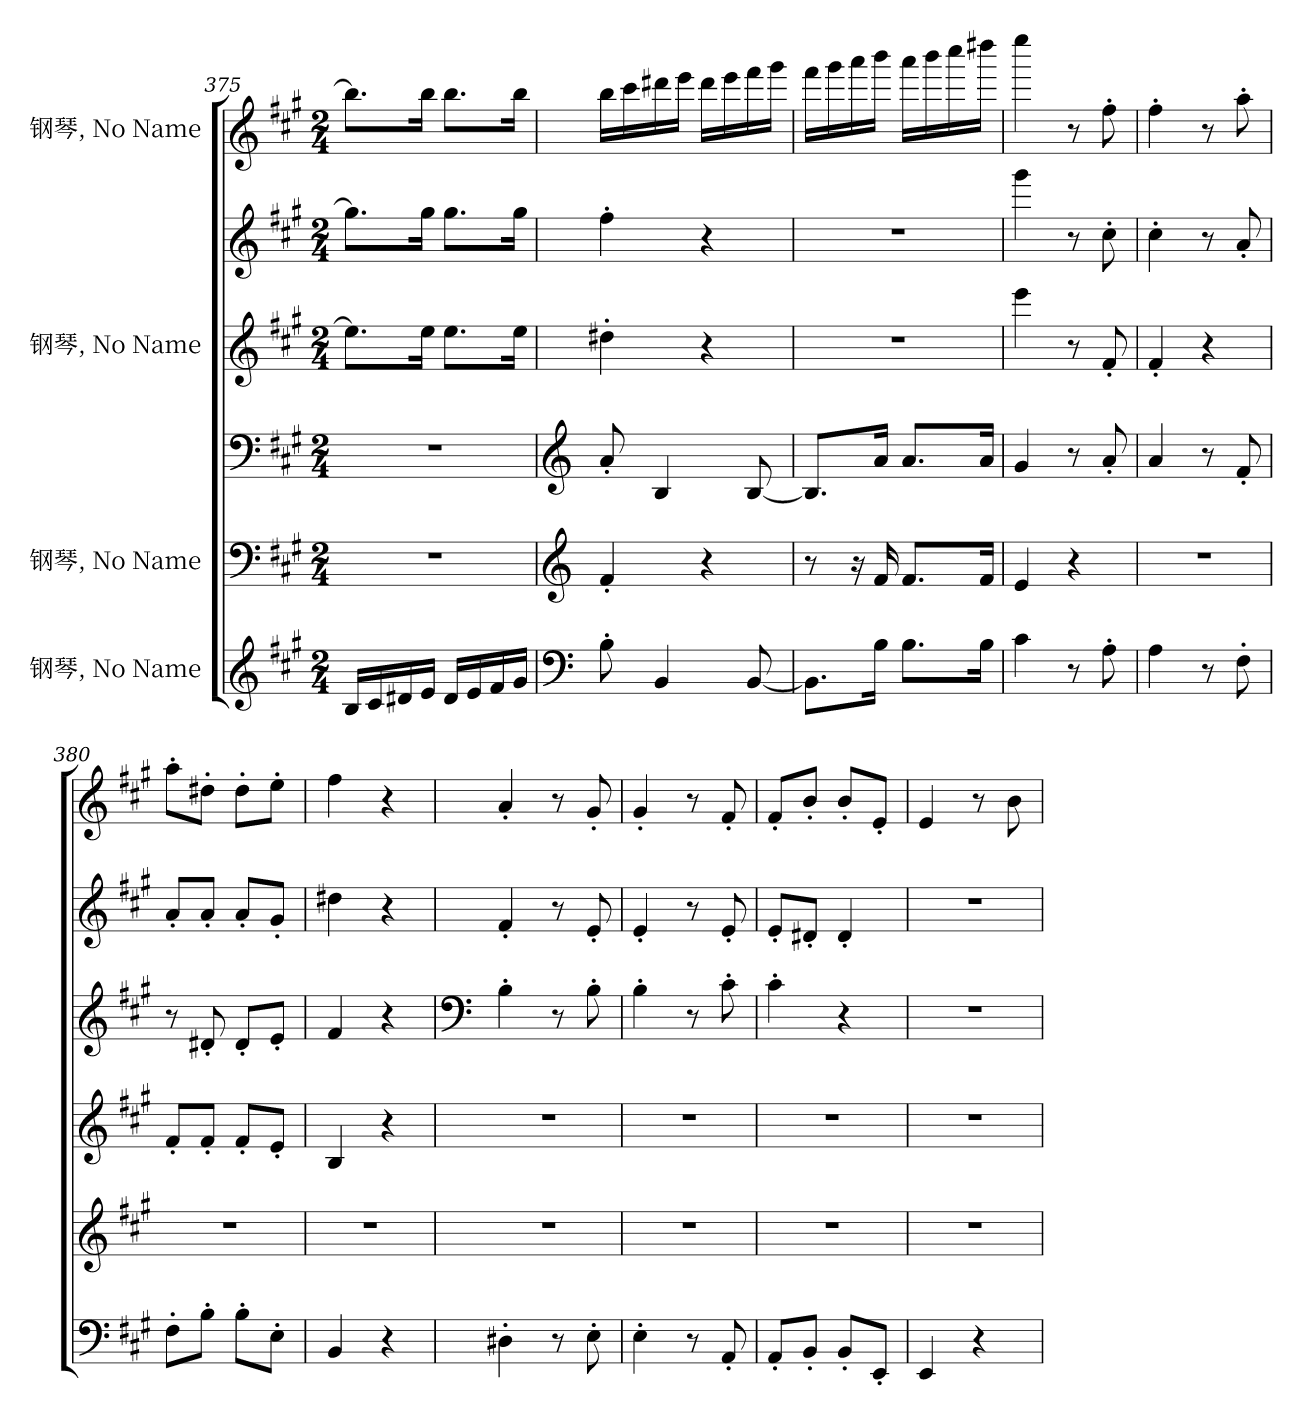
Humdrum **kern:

**kern	**kern	**kern	**kern	**kern	**kern
*part4	*part3	*part3	*part2	*part2	*part1
*staff6	*staff5	*staff4	*staff3	*staff2	*staff1
*I"钢琴, No Name	*I"钢琴, No Name	*	*I"钢琴, No Name	*	*I"钢琴, No Name
*clefG2	*clefF4	*clefF4	*clefG2	*clefG2	*clefG2
*k[f#c#g#]	*k[f#c#g#]	*k[f#c#g#]	*k[f#c#g#]	*k[f#c#g#]	*k[f#c#g#]
*M2/4	*M2/4	*M2/4	*M2/4	*M2/4	*M2/4
=375	=375	=375	=375	=375	=375
16B/LL	2r	2r	8.ee\L]	8.gg#\L]	8.bb\L]
16c#/	.	.	.	.	.
16d#X/	.	.	.	.	.
16e/JJ	.	.	16ee\Jk	16gg#\Jk	16bb\Jk
16d#/LL	.	.	8.ee\L	8.gg#\L	8.bb\L
16e/	.	.	.	.	.
16f#/	.	.	.	.	.
16g#/JJ	.	.	16ee\Jk	16gg#\Jk	16bb\Jk
!!LO:LB:g=z
=376	=376	=376	=376	=376	=376
*clefF4	*clefG2	*clefG2	*	*	*
8B'\	4f#'/	8a'/	4dd#X'\	4ff#'\	16bb\LL
.	.	.	.	.	16ccc#\
4BB/	.	4B/	.	.	16ddd#X\
.	.	.	.	.	16eee\JJ
.	4r	.	4r	4r	16ddd#\LL
.	.	.	.	.	16eee\
[8BB/	.	[8B/	.	.	16fff#\
.	.	.	.	.	16ggg#\JJ
=377	=377	=377	=377	=377	=377
8.BB\L]	8r	8.B/L]	2r	2r	16fff#\LL
.	.	.	.	.	16ggg#\
.	16r	.	.	.	16aaa\
16B\Jk	16f#/	16a/Jk	.	.	16bbb\JJ
8.B\L	8.f#/L	8.a/L	.	.	16aaa\LL
.	.	.	.	.	16bbb\
.	.	.	.	.	16cccc#\
16B\Jk	16f#/Jk	16a/Jk	.	.	16dddd#X\JJ
=378	=378	=378	=378	=378	=378
*	*	*	*	*	*MM123
4c#\	4e/	4g#/	4eee\	4ggg#\	4eeee\
8r	4r	8r	8r	8r	8r
8A'\	.	8a'/	8f#'/	8cc#'\	8ff#'\
=379	=379	=379	=379	=379	=379
4A\	2r	4a/	4f#'/	4cc#'\	4ff#'\
8r	.	8r	4r	8r	8r
8F#'\	.	8f#'/	.	8a'/	8aa'\
=380	=380	=380	=380	=380	=380
8F#'\L	2r	8f#'/L	8r	8a'/L	8aa'\L
8B'\J	.	8f#'/J	8d#X'/	8a'/J	8dd#X'\J
8B'\L	.	8f#'/L	8d#'/L	8a'/L	8dd#'\L
8E'\J	.	8e'/J	8e'/J	8g#'/J	8ee'\J
!!LO:PB:g=z
=381	=381	=381	=381	=381	=381
*	*	*	*	*	*MM120
4BB/	2r	4B/	4f#/	4dd#X\	4ff#\
4r	.	4r	4r	4r	4r
=382	=382	=382	=382	=382	=382
*	*	*	*clefF4	*	*
*	*	*	*	*	*MM123
4D#X'\	2r	2r	4B'\	4f#'/	4a'/
8r	.	.	8r	8r	8r
8E'\	.	.	8B'\	8e'/	8g#'/
=383	=383	=383	=383	=383	=383
4E'\	2r	2r	4B'\	4e'/	4g#'/
8r	.	.	8r	8r	8r
*	*	*	*	*	*MM123
8AA'/	.	.	8c#'\	8e'/	8f#'/
=384	=384	=384	=384	=384	=384
8AA'/L	2r	2r	4c#'\	8e'/L	8f#'/L
8BB'/J	.	.	.	8d#X'/J	8b'/J
8BB'/L	.	.	4r	4d#'/	8b'/L
8EE'/J	.	.	.	.	8e'/J
=385	=385	=385	=385	=385	=385
*	*	*	*	*	*MM123
4EE/	2r	2r	2r	2r	4e/
4r	.	.	.	.	8r
*	*	*	*	*	*MM120
.	.	.	.	.	8b\
=	=	=	=	=	=
*-	*-	*-	*-	*-	*-
